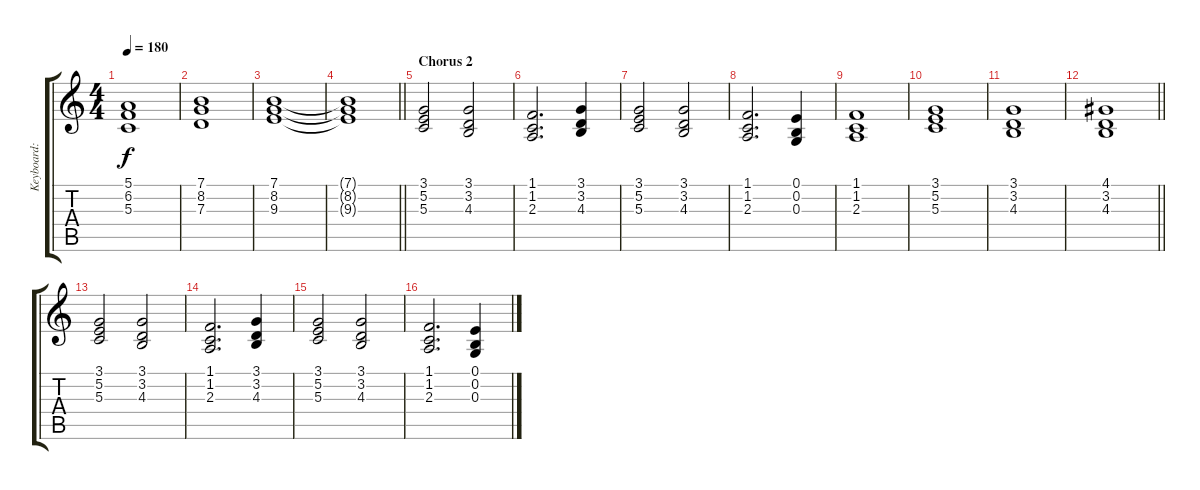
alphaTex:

\track ("Keyboard: Juha Mäenpää" "Keyboard: ") {instrument stringensemble1}
\staff {score tabs}
\tuning (E4 B3 G3 D3 A2 E2) {hide}
\ts (4 4)
\tempo 180
\clef g2
\ks aminor
(5.1 6.2 5.3).1{dy f} |
(7.1 8.2 7.3).1 |
(7.1 8.2 9.3).1 |
\barLineRight lightlight
(7.1{t} 8.2{t} 9.3{t}).1 |
\section ("" "Chorus 2")
(3.1 5.2 5.3).2 (3.1 3.2 4.3).2 |
(1.1 1.2 2.3).2{d} (3.1 3.2 4.3).4 |
(3.1 5.2 5.3).2 (3.1 3.2 4.3).2 |
(1.1 1.2 2.3).2{d} (0.1 0.2 0.3).4 |
(1.1 1.2 2.3).1 |
(3.1 5.2 5.3).1 |
(3.1 3.2 4.3).1 |
\barLineRight lightlight
(4.1 3.2 4.3).1 |
(3.1 5.2 5.3).2 (3.1 3.2 4.3).2 |
(1.1 1.2 2.3).2{d} (3.1 3.2 4.3).4 |
(3.1 5.2 5.3).2 (3.1 3.2 4.3).2 |
(1.1 1.2 2.3).2{d} (0.1 0.2 0.3).4
